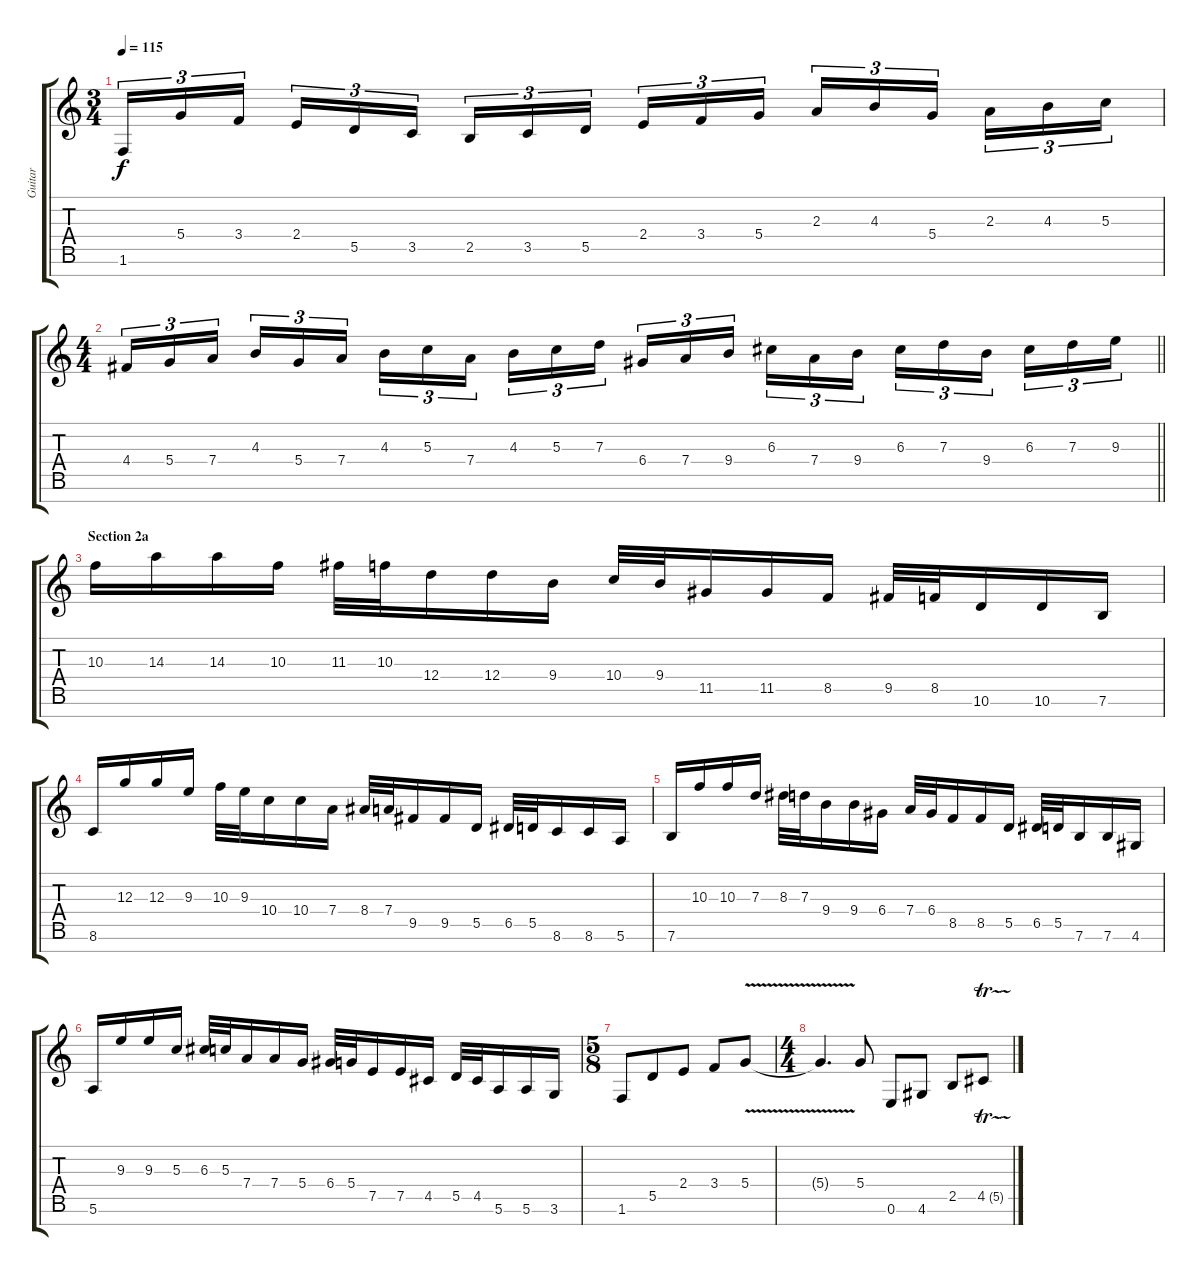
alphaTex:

\track ("Guitar" "Guitar") {instrument distortionguitar}
\staff {score tabs}
\tuning (E4 B3 G3 D3 A2 E2 B1) {hide}
\ts (3 4)
\tempo 115
\clef g2
\ks c
1.6.16{tu (3 2) dy f} 5.4.16{tu (3 2)} 3.4.16{tu (3 2) beam splitsecondary} 2.4.16{tu (3 2)} 5.5.16{tu (3 2)} 3.5.16{tu (3 2)} 2.5.16{tu (3 2)} 3.5.16{tu (3 2)} 5.5.16{tu (3 2) beam splitsecondary} 2.4.16{tu (3 2)} 3.4.16{tu (3 2)} 5.4.16{tu (3 2)} 2.3.16{tu (3 2)} 4.3.16{tu (3 2)} 5.4.16{tu (3 2) beam splitsecondary} 2.3.16{tu (3 2)} 4.3.16{tu (3 2)} 5.3.16{tu (3 2)} |
\ts (4 4)
\barLineRight lightlight
4.4.16{tu (3 2)} 5.4.16{tu (3 2)} 7.4.16{tu (3 2) beam splitsecondary} 4.3.16{tu (3 2)} 5.4.16{tu (3 2)} 7.4.16{tu (3 2)} 4.3.16{tu (3 2)} 5.3.16{tu (3 2)} 7.4.16{tu (3 2) beam splitsecondary} 4.3.16{tu (3 2)} 5.3.16{tu (3 2)} 7.3.16{tu (3 2)} 6.4.16{tu (3 2)} 7.4.16{tu (3 2)} 9.4.16{tu (3 2) beam splitsecondary} 6.3.16{tu (3 2)} 7.4.16{tu (3 2)} 9.4.16{tu (3 2)} 6.3.16{tu (3 2)} 7.3.16{tu (3 2)} 9.4.16{tu (3 2) beam splitsecondary} 6.3.16{tu (3 2)} 7.3.16{tu (3 2)} 9.3.16{tu (3 2)} |
\section ("" "Section 2a")
10.3.16 14.3.16 14.3.16 10.3.16 11.3.32 10.3.32 12.4.16 12.4.16 9.4.16 10.4.32 9.4.32 11.5.16 11.5.16 8.5.16 9.5.32 8.5.32 10.6.16 10.6.16 7.6.16 |
8.6.16 12.3.16 12.3.16 9.3.16 10.3.32 9.3.32 10.4.16 10.4.16 7.4.16 8.4.32 7.4.32 9.5.16 9.5.16 5.5.16 6.5.32 5.5.32 8.6.16 8.6.16 5.6.16 |
7.6.16 10.3.16 10.3.16 7.3.16 8.3.32 7.3.32 9.4.16 9.4.16 6.4.16 7.4.32 6.4.32 8.5.16 8.5.16 5.5.16 6.5.32 5.5.32 7.6.16 7.6.16 4.6.16 |
5.6.16 9.3.16 9.3.16 5.3.16 6.3.32 5.3.32 7.4.16 7.4.16 5.4.16 6.4.32 5.4.32 7.5.16 7.5.16 4.5.16 5.5.32 4.5.32 5.6.16 5.6.16 3.6.16 |
\ts (5 8)
1.6.8 5.5.8 2.4.8 3.4.8 5.4{v}.8 |
\ts (4 4)
5.4{t}.4{d} 5.4.8 0.6.8 4.6.8 2.5.8 4.5{tr (5 32)}.8
